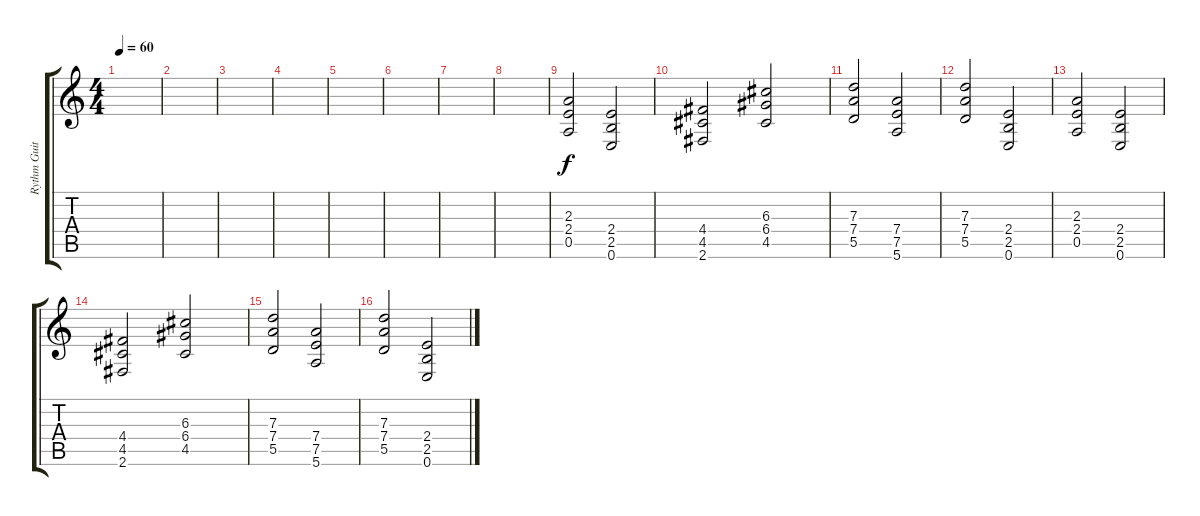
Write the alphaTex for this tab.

\track ("Rythm Guitar" "Rythm Guit") {instrument overdrivenguitar}
\staff {score tabs}
\tuning (E4 B3 G3 D3 A2 E2) {hide}
\ts (4 4)
\tempo 60
\clef g2
\ks c
|
|
|
|
|
|
|
|
(2.3 2.4 0.5).2 (2.4 2.5 0.6).2 |
(4.4 4.5 2.6).2 (6.3 6.4 4.5).2 |
(7.3 7.4 5.5).2 (7.4 7.5 5.6).2 |
(7.3 7.4 5.5).2 (2.4 2.5 0.6).2 |
(2.3 2.4 0.5).2 (2.4 2.5 0.6).2 |
(4.4 4.5 2.6).2 (6.3 6.4 4.5).2 |
(7.3 7.4 5.5).2 (7.4 7.5 5.6).2 |
(7.3 7.4 5.5).2 (2.4 2.5 0.6).2
